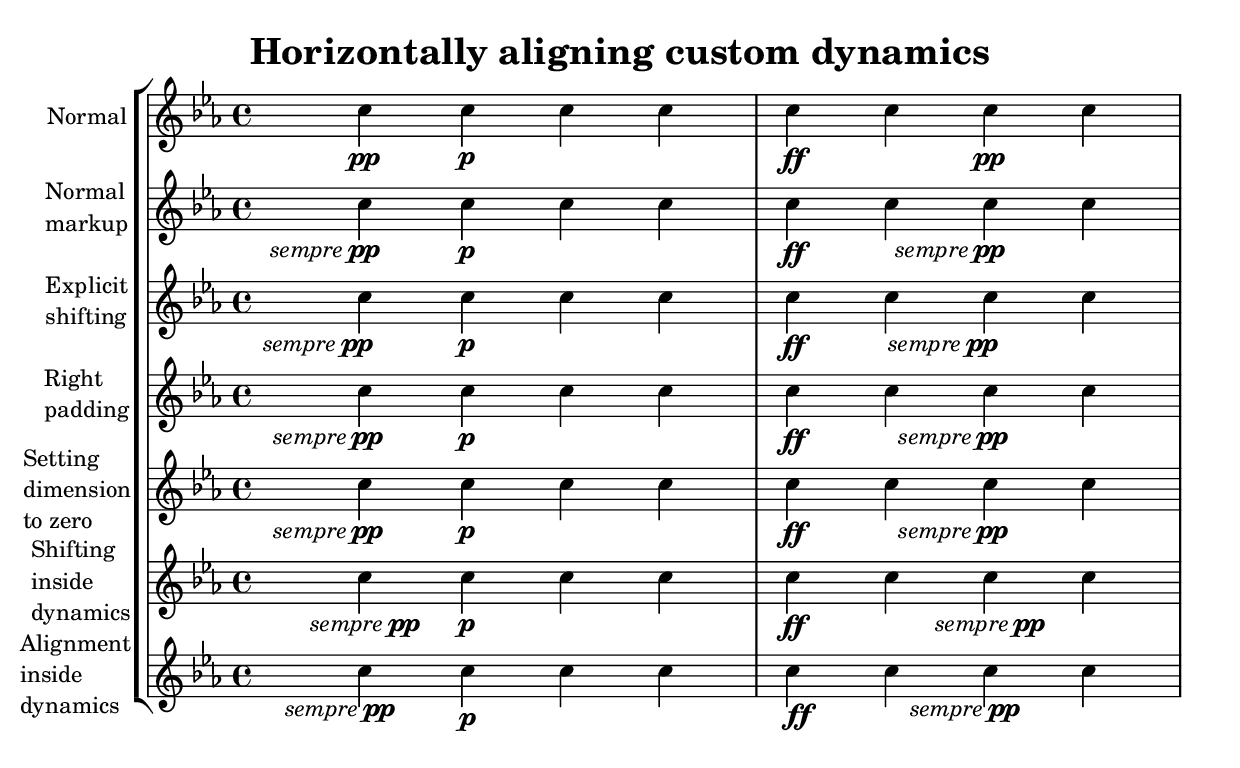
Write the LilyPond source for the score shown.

%% DO NOT EDIT this file manually; it is automatically
%% generated from LSR http://lsr.dsi.unimi.it
%% Make any changes in LSR itself, or in Documentation/snippets/new/ ,
%% and then run scripts/auxiliar/makelsr.py
%%
%% This file is in the public domain.
\version "2.16.0"

\header {
  lsrtags = "correction-wanted, expressive-marks, tweaks-and-overrides, version-specific"

  texidoc = "
Some dynamic expressions involve additional text, like @qq{sempre pp}.
Since dynamics are usually centered under the note, the \\pp would be
displayed way after the note it applies to.

To correctly align the @qq{sempre pp} horizontally, so that it is
aligned as if it were only the \\pp, there are several approaches:

* Simply use @code{\\once\\override DynamicText #'X-offset = #-9.2}
before the note with the dynamics to manually shift it to the correct
position. Drawback: This has to be done manually each time you use that
dynamic markup... * Add some padding (@code{#:hspace 7.1}) into the
definition of your custom dynamic mark, so that after lilypond
center-aligns it, it is already correctly aligned. Drawback: The
padding really takes up that space and does not allow any other markup
or dynamics to be shown in that position.

* Shift the dynamic script @code{\\once\\override ... #'X-offset = ..}.
Drawback: @code{\\once\\override} is needed for every invocation!

* Set the dimensions of the additional text to 0 (using
@code{#:with-dimensions '(0 . 0) '(0 . 0)}). Drawback: To LilyPond
@qq{sempre} has no extent, so it might put other stuff there and create
collisions (which are not detected by the collision detection!). Also,
there seems to be some spacing, so it's not exactly the same alignment
as without the additional text

* Add an explicit shifting directly inside the scheme function for the
dynamic-script.

* Set an explicit alignment inside the dynamic-script. By default, this
won't have any effect, only if one sets X-offset! Drawback: One needs
to set @code{DynamicText #'X-offset}, which will apply to all dynamic
texts! Also, it is aligned at the right edge of the additional text,
not at the center of pp.




"
  doctitle = "Horizontally aligning custom dynamics (e.g. \"sempre pp\" \"piu f\" \"subito p\")"
} % begin verbatim


\header { title = "Horizontally aligning custom dynamics" }

\paper { ragged-right = ##f }

% Solution 1: Using a simple markup with a particular halign value
% Drawback: It's a markup, not a dynamic command, so \dynamicDown
%           etc. will have no effect
semppMarkup = \markup { \halign #1.4 \italic "sempre" \dynamic "pp" }

% Solution 2: Using a dynamic script & shifting with
%             \once \override ... #'X-offset = ..
% Drawback: \once \override needed for every invocation
semppK =
#(make-dynamic-script
  (markup #:line
          (#:normal-text
           #:italic "sempre"
           #:dynamic "pp")))

% Solution 3: Padding the dynamic script so the center-alignment
%             puts it at the correct position
% Drawback: the padding really reserves the space, nothing else can be there
semppT =
#(make-dynamic-script
  (markup #:line
          (#:normal-text
           #:italic "sempre"
           #:dynamic "pp"
           #:hspace 7.1)))

% Solution 4: Dynamic, setting the dimensions of the additional text to 0
% Drawback: To lilypond "sempre" has no extent, so it might put
%           other stuff there => collisions
% Drawback: Also, there seems to be some spacing, so it's not exactly the
%           same alignment as without the additional text
semppM =
#(make-dynamic-script
  (markup #:line
          (#:with-dimensions '(0 . 0) '(0 . 0)
                             #:right-align
                             #:normal-text
                             #:italic "sempre"
                             #:dynamic "pp")))

% Solution 5: Dynamic with explicit shifting inside the scheme function
semppG =
#(make-dynamic-script
  (markup #:hspace 0
          #:translate '(-18.85 . 0)
          #:line (#:normal-text
                  #:italic "sempre"
                  #:dynamic "pp")))

% Solution 6: Dynamic with explicit alignment. This has only effect
%             if one sets X-offset!
% Drawback: One needs to set DynamicText #'X-offset!
% Drawback: Aligned at the right edge of the additional text,
%           not at the center of pp
semppMII =
#(make-dynamic-script
  (markup #:line (#:right-align
                  #:normal-text
                  #:italic "sempre"
                  #:dynamic "pp")))

\context StaffGroup <<
  \context Staff = "s" <<
    \set Staff.instrumentName = #"Normal"
    \relative c'' {
      \key es \major
      c4\pp c\p c c | c\ff c c\pp c
    }
  >>
  \context Staff = "sMarkup" <<
    \set Staff.instrumentName = \markup \column { Normal markup }
    \relative c'' {
      \key es \major
      c4-\semppMarkup c\p c c | c\ff c c-\semppMarkup c
    }
  >>
  \context Staff = "sK" <<
    \set Staff.instrumentName = \markup \column { Explicit shifting }
    \relative c'' {
      \key es \major
      \once \override DynamicText #'X-offset = #-9.2
      c4\semppK c\p c c
      c4\ff c
      \once \override DynamicText #'X-offset = #-9.2
      c4\semppK c
    }
  >>
  \context Staff = "sT" <<
    \set Staff.instrumentName = \markup \column { Right padding }
    \relative c'' {
      \key es \major
      c4\semppT c\p c c | c\ff c c\semppT c
    }
  >>
  \context Staff = "sM" <<
    \set Staff.instrumentName = \markup \column { Setting dimension "to zero" }
    \relative c'' {
      \key es \major
      c4\semppM c\p c c | c\ff c c\semppM c
    }
  >>
  \context Staff = "sG" <<
    \set Staff.instrumentName = \markup \column { Shifting inside dynamics }
    \relative c'' {
      \key es \major
      c4\semppG c\p c c | c\ff c c\semppG c
    }
  >>
  \context Staff = "sMII" <<
    \set Staff.instrumentName = \markup \column { Alignment inside dynamics }
    \relative c'' {
      \key es \major
      % Setting to ##f (false) gives the same result
      \override DynamicText #'X-offset = #0
      c4\semppMII c\p c c | c\ff c c\semppMII c
    }
  >>
>>
